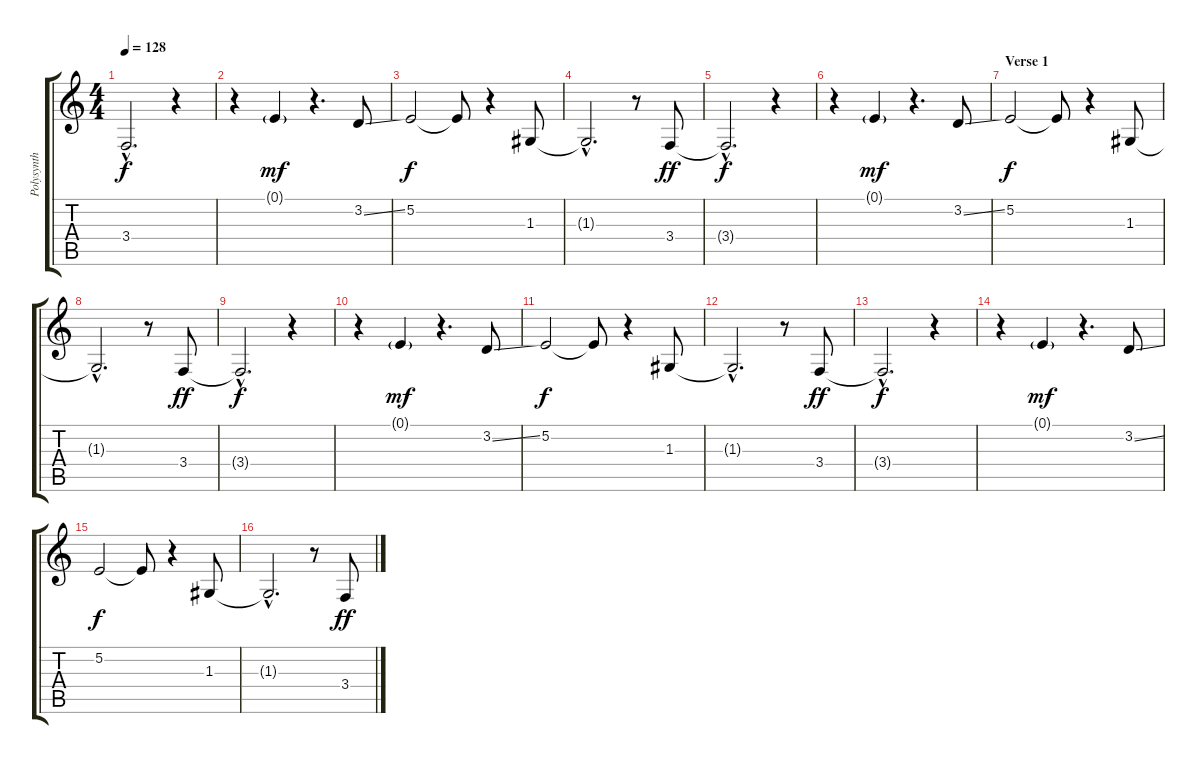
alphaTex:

\track ("Polysynth" "Polysynth") {instrument pad3polysynth}
\staff {score tabs}
\tuning (E4 B3 G3 D3 A2 E2) {hide}
\ts (4 4)
\tempo 128
\clef g2
\ks c
3.4{hac t}.2{d dy f} r.4 |
r.4 0.1{g}.4{dy mf} r.4{d} 3.2{ss}.8 |
5.2.2{dy f} 5.2{t}.8 r.4 1.3.8 |
1.3{hac t}.2{d} r.8 3.4.8{dy ff} |
3.4{hac t}.2{d dy f} r.4 |
r.4 0.1{g}.4{dy mf} r.4{d} 3.2{ss}.8 |
\section ("" "Verse 1")
5.2.2{dy f} 5.2{t}.8 r.4 1.3.8 |
1.3{hac t}.2{d} r.8 3.4.8{dy ff} |
3.4{hac t}.2{d dy f} r.4 |
r.4 0.1{g}.4{dy mf} r.4{d} 3.2{ss}.8 |
5.2.2{dy f} 5.2{t}.8 r.4 1.3.8 |
1.3{hac t}.2{d} r.8 3.4.8{dy ff} |
3.4{hac t}.2{d dy f} r.4 |
r.4 0.1{g}.4{dy mf} r.4{d} 3.2{ss}.8 |
5.2.2{dy f} 5.2{t}.8 r.4 1.3.8 |
1.3{hac t}.2{d} r.8 3.4.8{dy ff}
